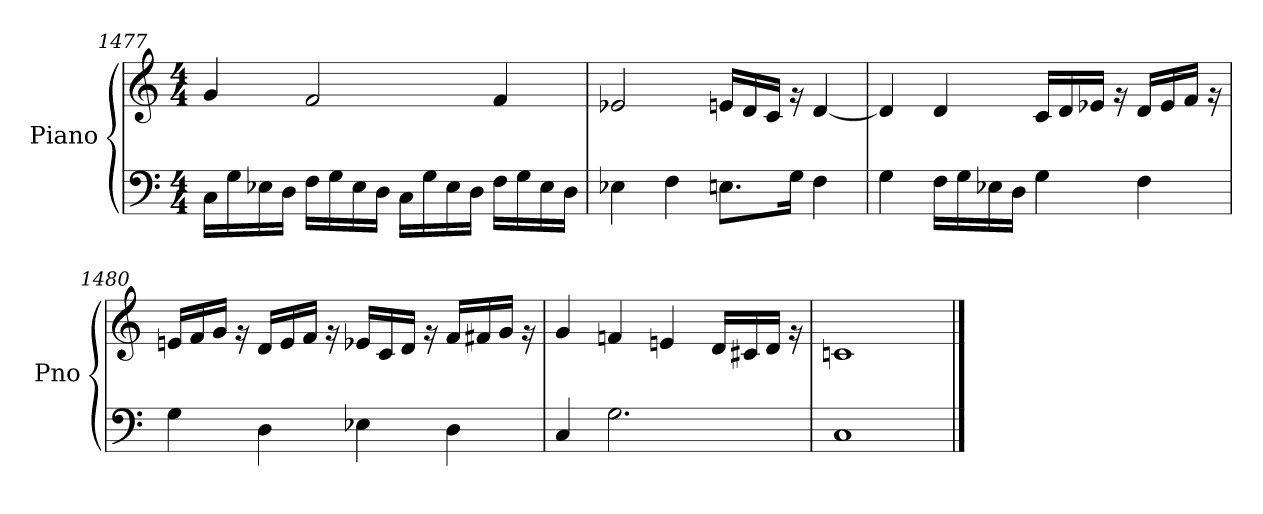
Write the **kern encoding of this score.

**kern	**kern
*part1	*part1
*staff2	*staff1
*I"Piano	*
*I'Pno	*
!!LO:LB:g=z
*clefF4	*clefG2
*k[]	*k[]
*M4/4	*M4/4
=1477	=1477
16C\LL	4g/
16G\	.
16E-X\	.
16D\JJ	.
16F\LL	2f/
16G\	.
16E-\	.
16D\JJ	.
16C\LL	.
16G\	.
16E-\	.
16D\JJ	.
16F\LL	4f/
16G\	.
16E-\	.
16D\JJ	.
=1478	=1478
4E-X\	2e-X/
4F\	.
8.En\L	16en/LL
.	16d/
.	16c/JJ
16G\Jk	16rg
4F\	[4d/
=1479	=1479
4G\	4d/]
16F\LL	4d/
16G\	.
16E-X\	.
16D\JJ	.
4G\	16c/LL
.	16d/
.	16e-X/JJ
.	16rg
4F\	16d/LL
.	16e-/
.	16f/JJ
.	16rg
!!LO:PB:g=z
=1480	=1480
4G\	16en/LL
.	16f/
.	16g/JJ
.	16rg
4D\	16d/LL
.	16e/
.	16f/JJ
.	16rg
4E-X\	16e-X/LL
.	16c/
.	16d/JJ
.	16rg
4D\	16f/LL
.	16f#X/
.	16g/JJ
.	16rg
=1481	=1481
4C/	4g/
2.G\	4fn/
.	4en/
.	16d/LL
.	16c#X/
.	16d/JJ
.	16rg
=1482	=1482
1C	1cn
==	==
*-	*-
